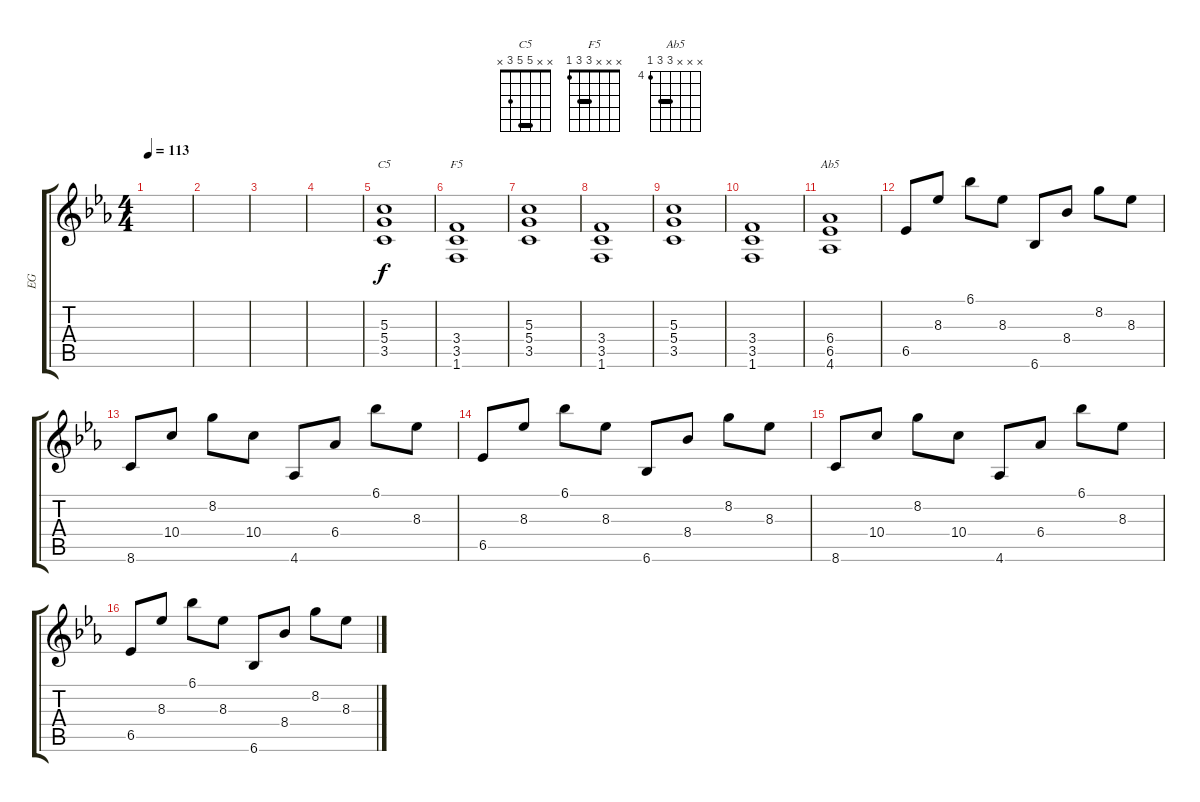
\track ("EG" "EG") {instrument distortionguitar}
\staff {score tabs}
\tuning (E4 B3 G3 D3 A2 E2) {hide}
\chord ("C5" x x 5 5 3 x) {barre 5}
\chord ("F5" x x x 3 3 1) {barre 3}
\chord ("Ab5" x x x 6 6 4) {firstfret 4 barre 6}
\ts (4 4)
\tempo 113
\clef g2
\ks cminor
|
|
|
|
(5.3 5.4 3.5).1{ch "C5"} |
(3.4 3.5 1.6).1{ch "F5"} |
(5.3 5.4 3.5).1 |
(3.4 3.5 1.6).1 |
(5.3 5.4 3.5).1 |
(3.4 3.5 1.6).1 |
(6.4 6.5 4.6).1{ch "Ab5"} |
6.5.8{volume 13 instrument electricguitarclean} 8.3.8 6.1.8 8.3.8 6.6.8 8.4.8 8.2.8 8.3.8 |
8.6.8 10.4.8 8.2.8 10.4.8 4.6.8 6.4.8 6.1.8 8.3.8 |
6.5.8 8.3.8 6.1.8 8.3.8 6.6.8 8.4.8 8.2.8 8.3.8 |
8.6.8 10.4.8 8.2.8 10.4.8 4.6.8 6.4.8 6.1.8 8.3.8 |
6.5.8 8.3.8 6.1.8 8.3.8 6.6.8 8.4.8 8.2.8 8.3.8
